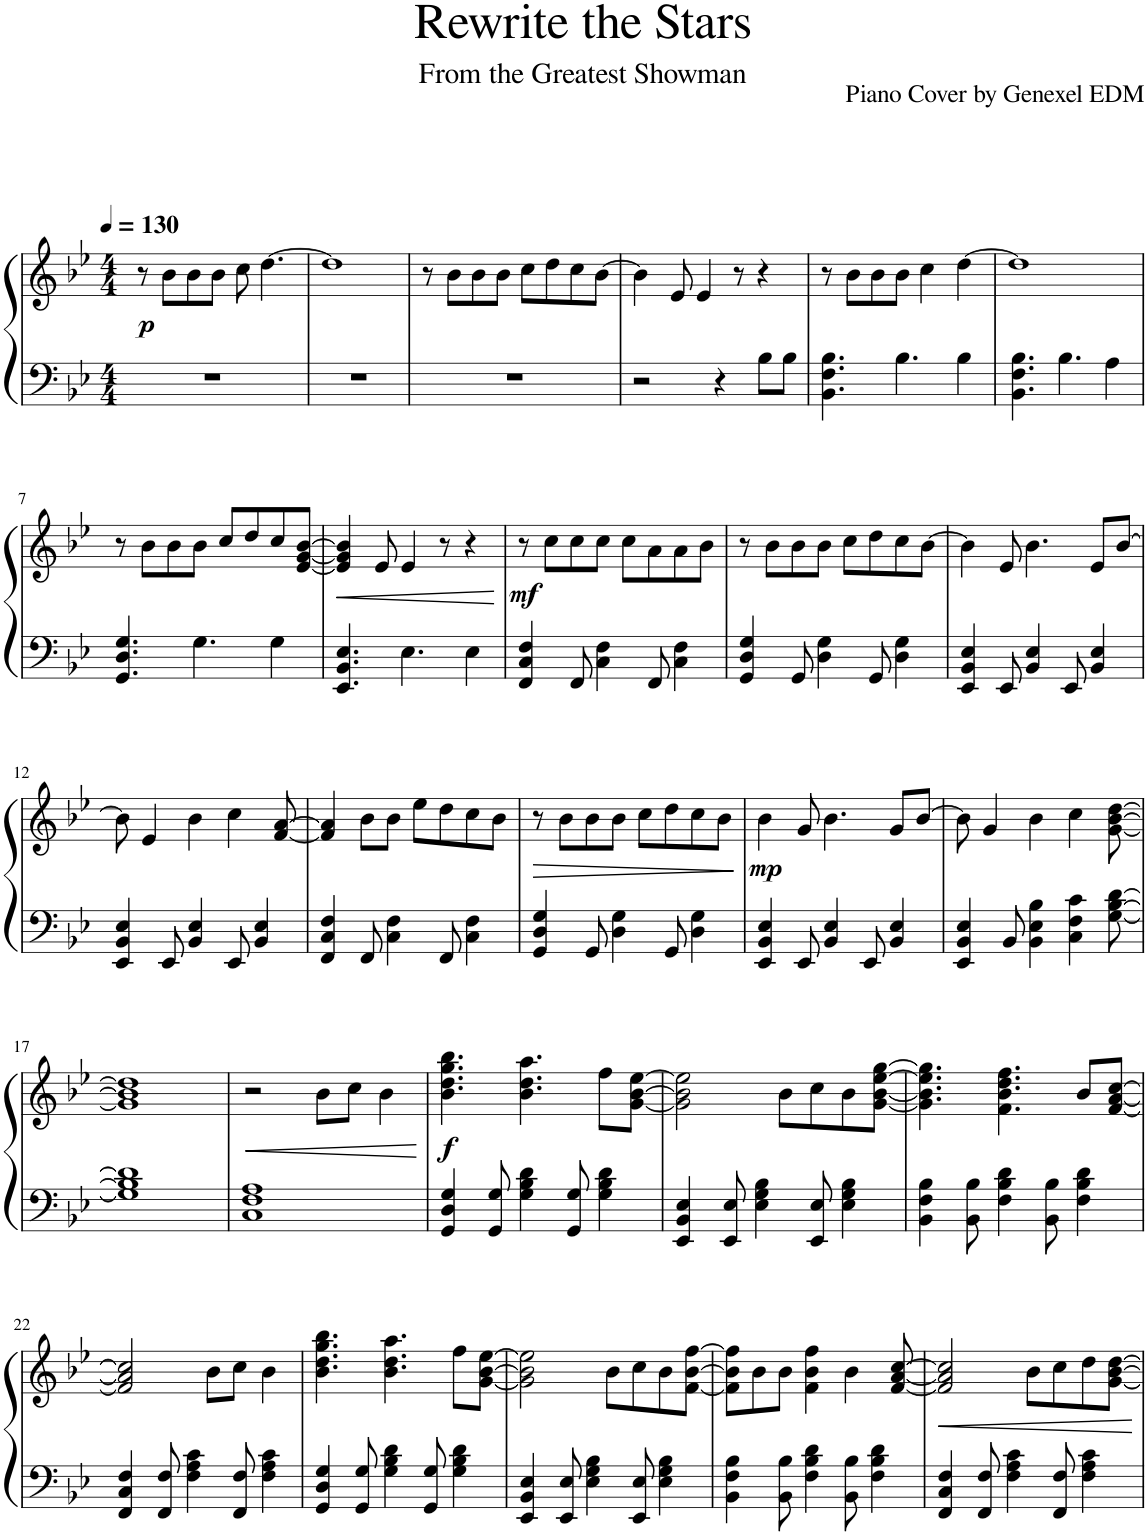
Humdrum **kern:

**kern	**kern	**dynam
*part1	*part1	*part1
*staff2	*staff1	*staff1/2
*I"Piano	*	*
*I'Pno.	*	*
*clefF4	*clefG2	*
*k[b-e-]	*k[b-e-]	*
*M4/4	*M4/4	*
*MM130	*MM130	*
=1	=1	=1
!	!	!LO:DY:b
1r	8r	p
.	8b-\L	.
.	8b-\	.
.	8b-\J	.
.	8cc\	.
.	[4.dd\	.
=2	=2	=2
1r	1dd]	.
=3	=3	=3
1r	8r	.
.	8b-\L	.
.	8b-\	.
.	8b-\J	.
.	8cc\L	.
.	8dd\	.
.	8cc\	.
.	[8b-\J	.
=4	=4	=4
2r	4b-\]	.
.	8e-/	.
.	4e-/	.
4r	.	.
.	8r	.
8B-\L	4r	.
8B-\J	.	.
=5	=5	=5
4.BB-\ 4.F\ 4.B-\	8r	.
.	8b-\L	.
.	8b-\	.
4.B-\	8b-\J	.
.	4cc\	.
4B-\	[4dd\	.
=6	=6	=6
4.BB-\ 4.F\ 4.B-\	1dd]	.
4.B-\	.	.
4A\	.	.
!!LO:LB:g=z
=7	=7	=7
4.GG/ 4.D/ 4.G/	8r	.
.	8b-\L	.
.	8b-\	.
4.G\	8b-\J	.
.	8cc/L	.
.	8dd/	.
4G\	8cc/	.
.	[8e-/ [8g/ [8b-/J	.
=8	=8	=8
!	!	!LO:HP:b
4.EE-/ 4.BB-/ 4.E-/	4e-/] 4g/] 4b-/]	<
.	8e-/	.
4.E-\	4e-/	.
.	8r	.
4E-\	4r	.
.	.	[
=9	=9	=9
!	!	!LO:DY:b
4FF/ 4C/ 4F/	8r	mf
.	8cc\L	.
8FF/	8cc\	.
4C\ 4F\	8cc\J	.
.	8cc\L	.
8FF/	8a\	.
4C\ 4F\	8a\	.
.	8b-\J	.
=10	=10	=10
4GG/ 4D/ 4G/	8r	.
.	8b-\L	.
8GG/	8b-\	.
4D\ 4G\	8b-\J	.
.	8cc\L	.
8GG/	8dd\	.
4D\ 4G\	8cc\	.
.	[8b-\J	.
=11	=11	=11
4EE-/ 4BB-/ 4E-/	4b-\]	.
8EE-/	8e-/	.
4BB-/ 4E-/	4.b-\	.
8EE-/	.	.
4BB-/ 4E-/	8e-/L	.
.	[8b-/J	.
!!LO:LB:g=z
=12	=12	=12
4EE-/ 4BB-/ 4E-/	8b-\]	.
.	4e-/	.
8EE-/	.	.
4BB-/ 4E-/	4b-\	.
8EE-/	4cc\	.
4BB-/ 4E-/	.	.
.	[8f/ [8a/	.
=13	=13	=13
4FF/ 4C/ 4F/	4f/] 4a/]	.
8FF/	8b-\L	.
4C\ 4F\	8b-\J	.
.	8ee-\L	.
8FF/	8dd\	.
4C\ 4F\	8cc\	.
.	8b-\J	.
=14	=14	=14
!	!	!LO:HP:b
4GG/ 4D/ 4G/	8r	>
.	8b-\L	.
8GG/	8b-\	.
4D\ 4G\	8b-\J	.
.	8cc\L	.
8GG/	8dd\	.
4D\ 4G\	8cc\	.
.	8b-\J	.
.	.	]
=15	=15	=15
!	!	!LO:DY:b
4EE-/ 4BB-/ 4E-/	4b-\	mp
8EE-/	8g/	.
4BB-/ 4E-/	4.b-\	.
8EE-/	.	.
4BB-/ 4E-/	8g/L	.
.	[8b-/J	.
=16	=16	=16
4EE-/ 4BB-/ 4E-/	8b-\]	.
.	4g/	.
8BB-/	.	.
4BB-\ 4E-\ 4B-\	4b-\	.
4C\ 4F\ 4c\	4cc\	.
[8G\ [8B-\ [8d\	[8g\ [8b-\ [8dd\	.
!!LO:LB:g=z
=17	=17	=17
1G] 1B-] 1d]	1g] 1b-] 1dd]	.
=18	=18	=18
!	!	!LO:HP:b
1C 1F 1A	2r	<
.	8b-\L	.
.	8cc\J	.
.	4b-\	.
.	.	[
=19	=19	=19
!	!	!LO:DY:b
4GG/ 4D/ 4G/	4.b-\ 4.dd\ 4.gg\ 4.bb-\	f
8GG/ 8G/	.	.
4G\ 4B-\ 4d\	4.b-\ 4.dd\ 4.aa\	.
8GG/ 8G/	.	.
4G\ 4B-\ 4d\	8ff\L	.
.	[8g\ [8b-\ [8ee-\J	.
=20	=20	=20
4EE-/ 4BB-/ 4E-/	2g\] 2b-\] 2ee-\]	.
8EE-/ 8E-/	.	.
4E-\ 4G\ 4B-\	.	.
.	8b-\L	.
8EE-/ 8E-/	8cc\	.
4E-\ 4G\ 4B-\	8b-\	.
.	[8g\ [8b-\ [8ee-\ [8gg\J	.
=21	=21	=21
4BB-\ 4F\ 4B-\	4.g\] 4.b-\] 4.ee-\] 4.gg\]	.
8BB-\ 8B-\	.	.
4F\ 4B-\ 4d\	4.f\ 4.b-\ 4.dd\ 4.ff\	.
8BB-\ 8B-\	.	.
4F\ 4B-\ 4d\	8b-/L	.
.	[8f/ [8a/ [8cc/J	.
!!LO:LB:g=z
=22	=22	=22
4FF/ 4C/ 4F/	2f/] 2a/] 2cc/]	.
8FF/ 8F/	.	.
4F\ 4A\ 4c\	.	.
.	8b-\L	.
8FF/ 8F/	8cc\J	.
4F\ 4A\ 4c\	4b-\	.
=23	=23	=23
4GG/ 4D/ 4G/	4.b-\ 4.dd\ 4.gg\ 4.bb-\	.
8GG/ 8G/	.	.
4G\ 4B-\ 4d\	4.b-\ 4.dd\ 4.aa\	.
8GG/ 8G/	.	.
4G\ 4B-\ 4d\	8ff\L	.
.	[8g\ [8b-\ [8ee-\J	.
=24	=24	=24
4EE-/ 4BB-/ 4E-/	2g\] 2b-\] 2ee-\]	.
8EE-/ 8E-/	.	.
4E-\ 4G\ 4B-\	.	.
.	8b-\L	.
8EE-/ 8E-/	8cc\	.
4E-\ 4G\ 4B-\	8b-\	.
.	[8f\ [8b-\ [8ff\J	.
=25	=25	=25
4BB-\ 4F\ 4B-\	8f\] 8b-\] 8ff\]L	.
.	8b-\	.
8BB-\ 8B-\	8b-\J	.
4F\ 4B-\ 4d\	4f\ 4b-\ 4ff\	.
8BB-\ 8B-\	4b-\	.
4F\ 4B-\ 4d\	.	.
.	[8f/ [8a/ [8cc/	.
=26	=26	=26
!	!	!LO:HP:b
4FF/ 4C/ 4F/	2f/] 2a/] 2cc/]	<
8FF/ 8F/	.	.
4F\ 4A\ 4c\	.	.
.	8b-\L	.
8FF/ 8F/	8cc\	.
4F\ 4A\ 4c\	8dd\	.
.	[8g\ [8b-\ [8dd\J	.
.	.	[
=	=	=
*-	*-	*-
